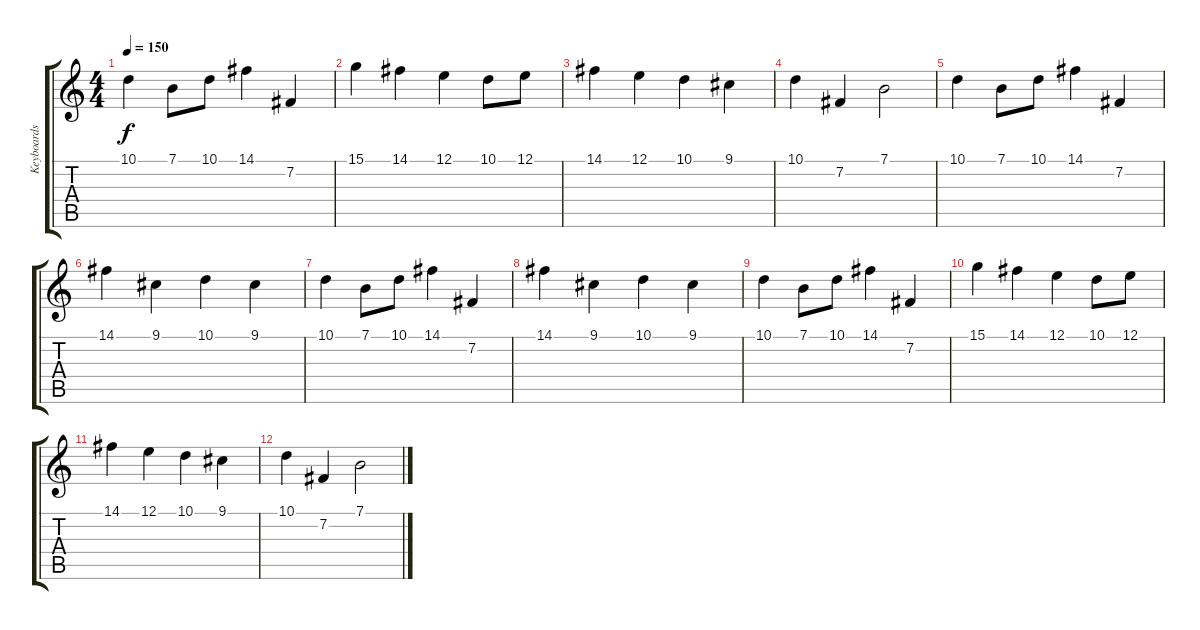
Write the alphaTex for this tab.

\track ("Keyboards" "Keyboards") {instrument churchorgan}
\staff {score tabs}
\tuning (E4 B3 G3 D3 A2 E2) {hide}
\ts (4 4)
\tempo 150
\clef g2
\ks c
10.1.4{dy f} 7.1.8 10.1.8 14.1.4 7.2.4 |
15.1.4 14.1.4 12.1.4 10.1.8 12.1.8 |
14.1.4 12.1.4 10.1.4 9.1.4 |
10.1.4 7.2.4 7.1.2 |
10.1.4 7.1.8 10.1.8 14.1.4 7.2.4 |
14.1.4 9.1.4 10.1.4 9.1.4 |
10.1.4 7.1.8 10.1.8 14.1.4 7.2.4 |
14.1.4 9.1.4 10.1.4 9.1.4 |
10.1.4 7.1.8 10.1.8 14.1.4 7.2.4 |
15.1.4 14.1.4 12.1.4 10.1.8 12.1.8 |
14.1.4 12.1.4 10.1.4 9.1.4 |
10.1.4 7.2.4 7.1.2
